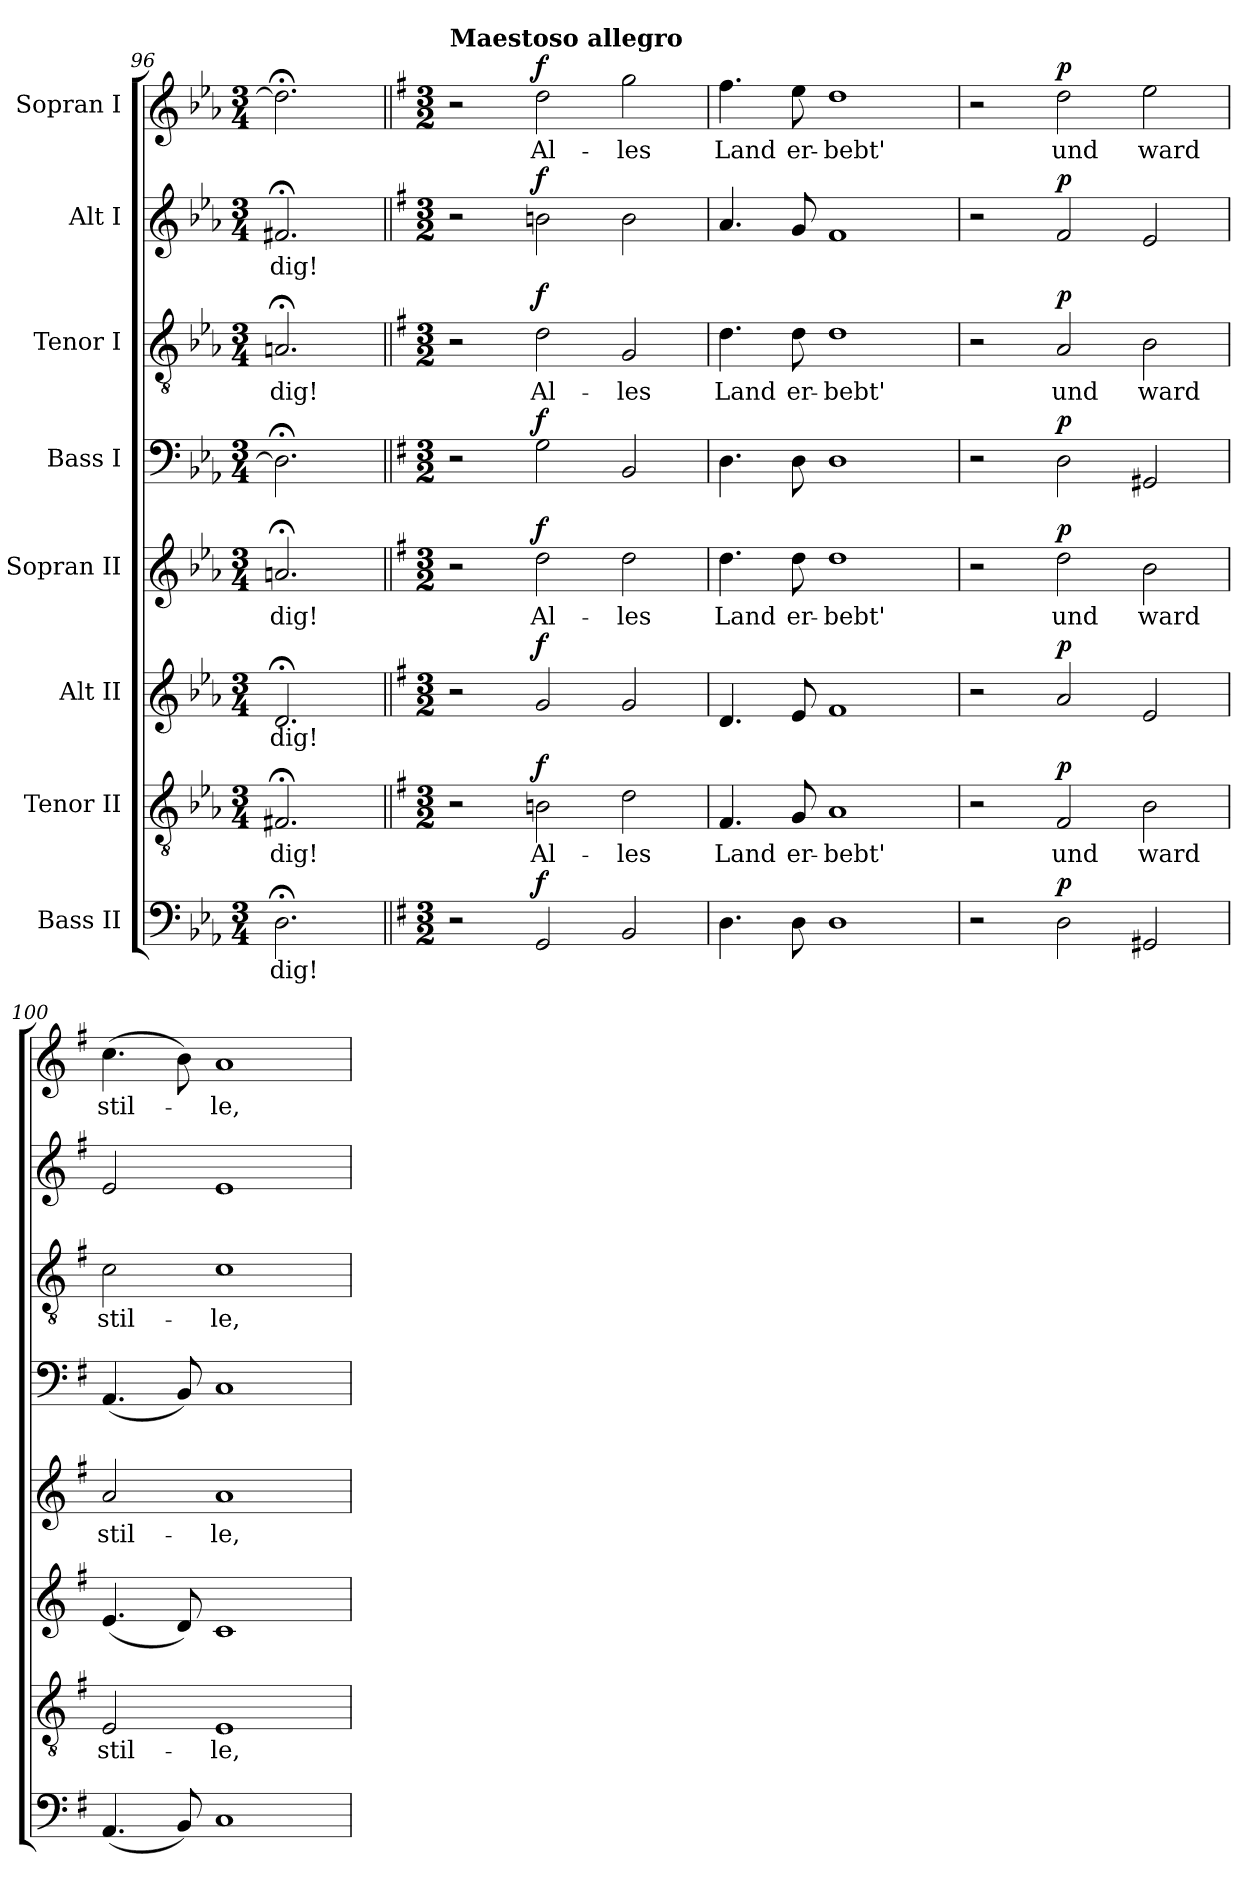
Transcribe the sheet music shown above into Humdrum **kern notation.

**kern	**text	**dynam	**kern	**text	**dynam	**kern	**text	**dynam	**kern	**text	**dynam	**kern	**dynam	**kern	**text	**dynam	**kern	**text	**dynam	**kern	**text	**dynam
*part8	*part8	*part8	*part7	*part7	*part7	*part6	*part6	*part6	*part5	*part5	*part5	*part4	*part4	*part3	*part3	*part3	*part2	*part2	*part2	*part1	*part1	*part1
*staff8	*staff8	*staff8	*staff7	*staff7	*staff7	*staff6	*staff6	*staff6	*staff5	*staff5	*staff5	*staff4	*staff4	*staff3	*staff3	*staff3	*staff2	*staff2	*staff2	*staff1	*staff1	*staff1
*I"Bass II	*	*	*I"Tenor II	*	*	*I"Alt II	*	*	*I"Sopran II	*	*	*I"Bass I	*	*I"Tenor I	*	*	*I"Alt I	*	*	*I"Sopran I	*	*
*clefF4	*	*	*clefGv2	*	*	*clefG2	*	*	*clefG2	*	*	*clefF4	*	*clefGv2	*	*	*clefG2	*	*	*clefG2	*	*
*k[b-e-a-]	*	*	*k[b-e-a-]	*	*	*k[b-e-a-]	*	*	*k[b-e-a-]	*	*	*k[b-e-a-]	*	*k[b-e-a-]	*	*	*k[b-e-a-]	*	*	*k[b-e-a-]	*	*
*E-:	*	*	*E-:	*	*	*E-:	*	*	*E-:	*	*	*E-:	*	*E-:	*	*	*E-:	*	*	*E-:	*	*
*M3/4	*	*	*M3/4	*	*	*M3/4	*	*	*M3/4	*	*	*M3/4	*	*M3/4	*	*	*M3/4	*	*	*M3/4	*	*
=96	=96	=96	=96	=96	=96	=96	=96	=96	=96	=96	=96	=96	=96	=96	=96	=96	=96	=96	=96	=96	=96	=96
2.D;<\	-dig!	.	2.F#X;</	-dig!	.	2.d;</	-dig!	.	2.an;</	-dig!	.	2.D;<\]	.	2.An;</	-dig!	.	2.f#X;</	-dig!	.	2.dd;<\]	.	.
!!LO:LB:g=z
=97||	=97||	=97||	=97||	=97||	=97||	=97||	=97||	=97||	=97||	=97||	=97||	=97||	=97||	=97||	=97||	=97||	=97||	=97||	=97||	=97||	=97||	=97||
*k[f#]	*	*	*k[f#]	*	*	*k[f#]	*	*	*k[f#]	*	*	*k[f#]	*	*k[f#]	*	*	*k[f#]	*	*	*k[f#]	*	*
*G:	*	*	*G:	*	*	*G:	*	*	*G:	*	*	*G:	*	*G:	*	*	*G:	*	*	*G:	*	*
*M3/2	*	*	*M3/2	*	*	*M3/2	*	*	*M3/2	*	*	*M3/2	*	*M3/2	*	*	*M3/2	*	*	*M3/2	*	*
*	*	*	*	*	*	*	*	*	*	*	*	*	*	*	*	*	*	*	*	*MM176	*	*
!	!	!	!	!	!	!	!	!	!	!	!	!	!	!	!	!	!	!	!	!LO:TX:a:B:t=Maestoso allegro	!	!
2r	.	.	2r	.	.	2r	.	.	2r	.	.	2r	.	2r	.	.	2r	.	.	2r	.	.
!	!	!LO:DY:a	!	!	!LO:DY:a	!	!	!LO:DY:a	!	!	!LO:DY:a	!	!LO:DY:a	!	!	!LO:DY:a	!	!	!LO:DY:a	!	!	!LO:DY:a
2GG/	.	f	2Bn\	Al-	f	2g/	.	f	2dd\	Al-	f	2G\	f	2d\	Al-	f	2bn\	.	f	2dd\	Al-	f
2BB/	.	.	2d\	-les	.	2g/	.	.	2dd\	-les	.	2BB/	.	2G/	-les	.	2b\	.	.	2gg\	-les	.
=98	=98	=98	=98	=98	=98	=98	=98	=98	=98	=98	=98	=98	=98	=98	=98	=98	=98	=98	=98	=98	=98	=98
4.D\	.	.	4.F#/	Land	.	4.d/	.	.	4.dd\	Land	.	4.D\	.	4.d\	Land	.	4.a/	.	.	4.ff#\	Land	.
8D\	.	.	8G/	er-	.	8e/	.	.	8dd\	er-	.	8D\	.	8d\	er-	.	8g/	.	.	8ee\	er-	.
1D	.	.	1A	-bebt'	.	1f#	.	.	1dd	-bebt'	.	1D	.	1d	-bebt'	.	1f#	.	.	1dd	-bebt'	.
=99	=99	=99	=99	=99	=99	=99	=99	=99	=99	=99	=99	=99	=99	=99	=99	=99	=99	=99	=99	=99	=99	=99
2r	.	.	2r	.	.	2r	.	.	2r	.	.	2r	.	2r	.	.	2r	.	.	2r	.	.
!	!	!LO:DY:a	!	!	!LO:DY:a	!	!	!LO:DY:a	!	!	!LO:DY:a	!	!LO:DY:a	!	!	!LO:DY:a	!	!	!LO:DY:a	!	!	!LO:DY:a
2D\	.	p	2F#/	und	p	2a/	.	p	2dd\	und	p	2D\	p	2A/	und	p	2f#/	.	p	2dd\	und	p
2GG#X/	.	.	2B\	ward	.	2e/	.	.	2b\	ward	.	2GG#X/	.	2B\	ward	.	2e/	.	.	2ee\	ward	.
=100	=100	=100	=100	=100	=100	=100	=100	=100	=100	=100	=100	=100	=100	=100	=100	=100	=100	=100	=100	=100	=100	=100
(4.AA/	.	.	2E/	stil-	.	(4.e/	.	.	2a/	stil-	.	(4.AA/	.	2c\	stil-	.	2e/	.	.	(>4.cc\	stil-	.
8BB/)	.	.	.	.	.	8d/)	.	.	.	.	.	8BB/)	.	.	.	.	.	.	.	8b\)	.	.
1C	.	.	1E	-le,	.	1c	.	.	1a	-le,	.	1C	.	1c	-le,	.	1e	.	.	1a	-le,	.
=	=	=	=	=	=	=	=	=	=	=	=	=	=	=	=	=	=	=	=	=	=	=
*-	*-	*-	*-	*-	*-	*-	*-	*-	*-	*-	*-	*-	*-	*-	*-	*-	*-	*-	*-	*-	*-	*-
